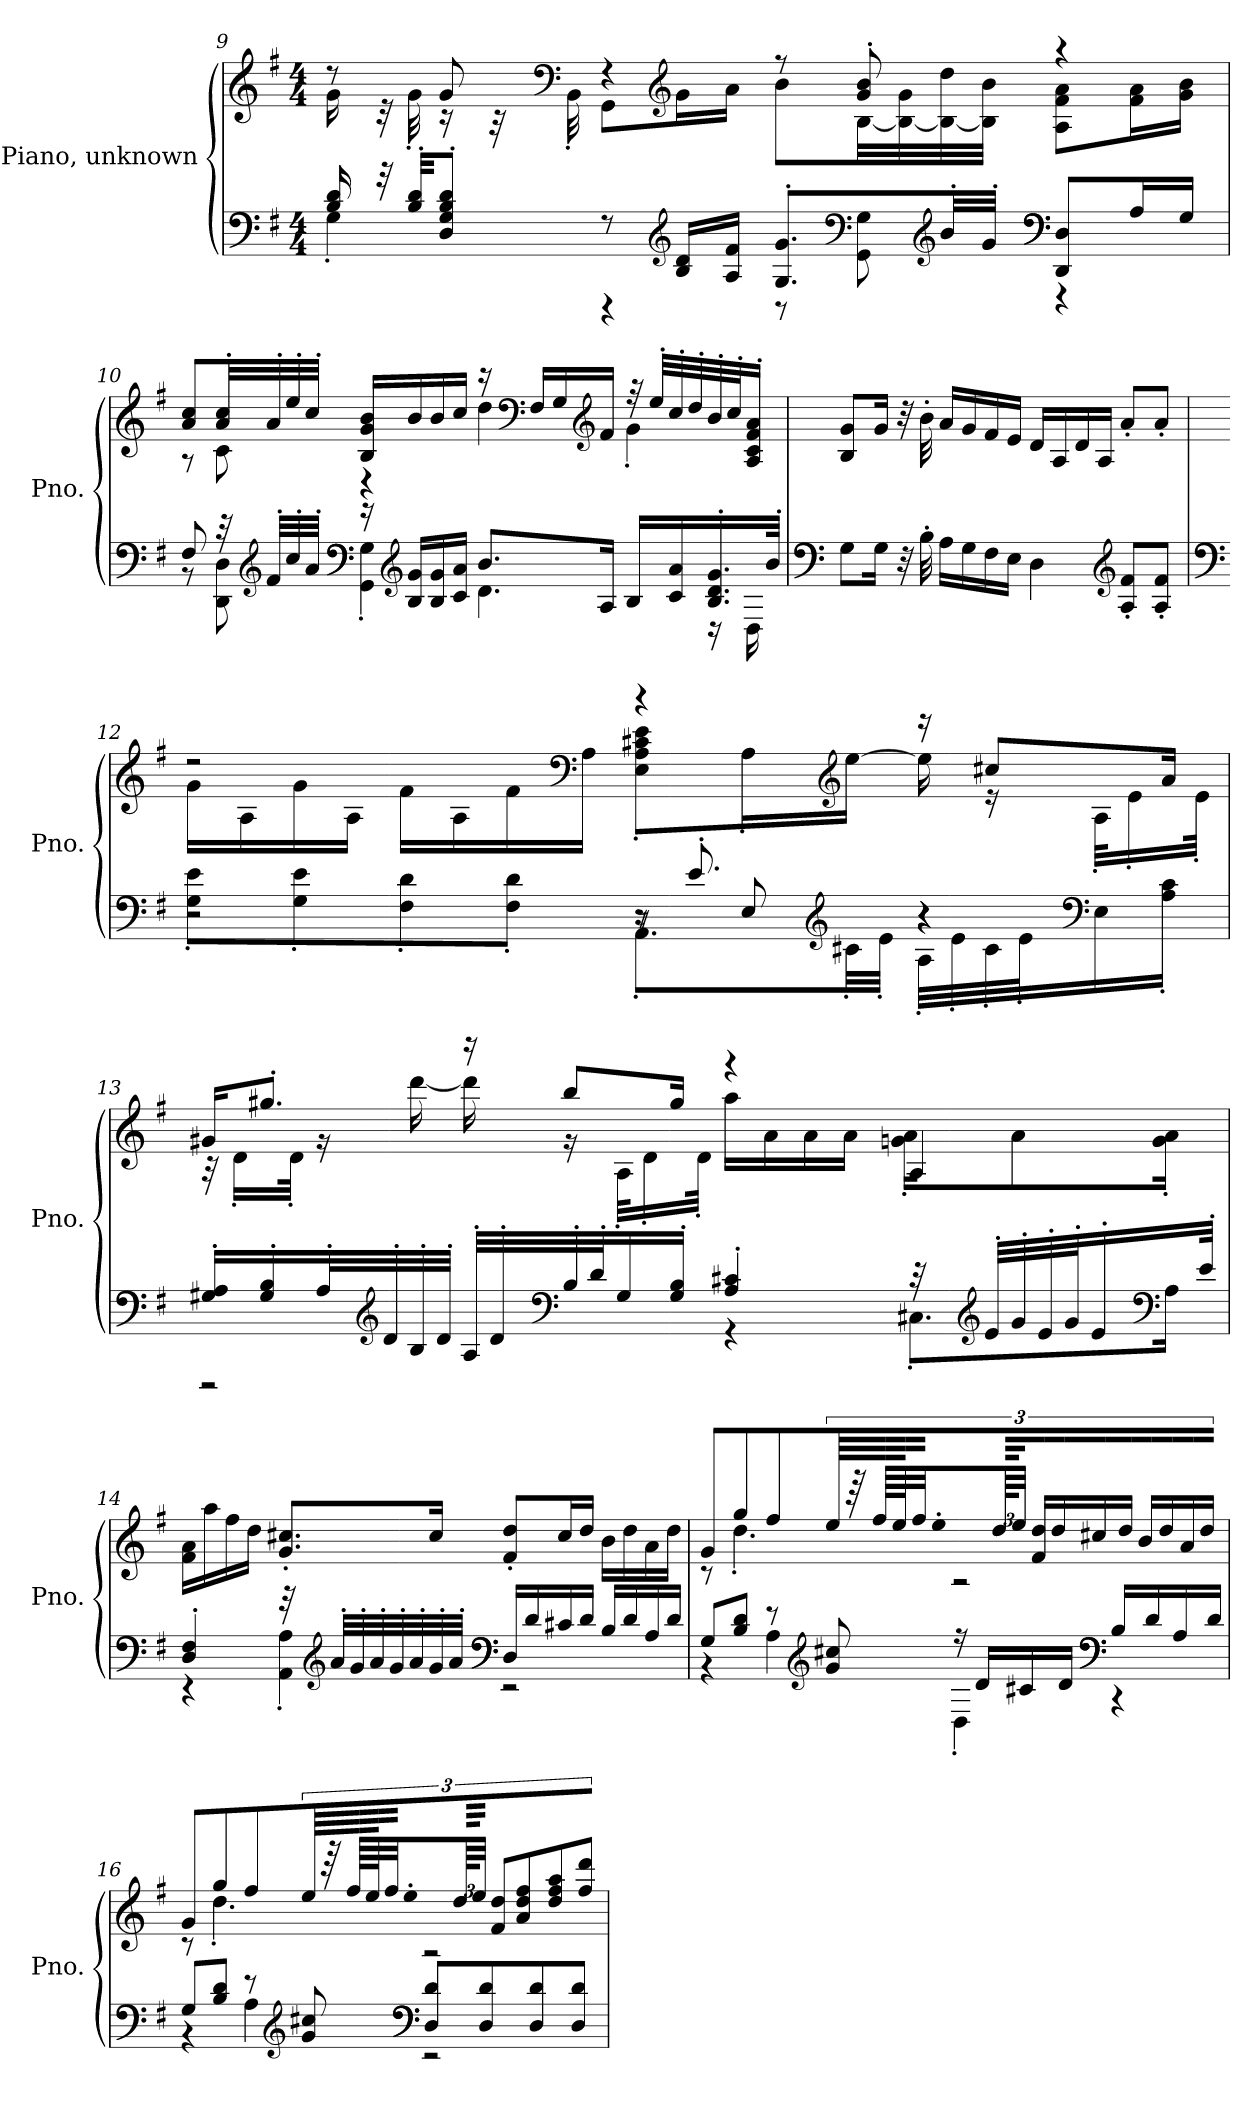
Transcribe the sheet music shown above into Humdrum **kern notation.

**kern	**kern
*part1	*part1
*staff2	*staff1
*I"Piano, unknown	*
*I'Pno.	*
!!LO:PB:g=z
*clefF4	*clefG2
*k[f#]	*k[f#]
*M4/4	*M4/4
=9	=9
*^	*^
16B/ 16d/	4G'\	8r	16g\
32r	.	.	32r
32B/' 32d/'KKL	.	.	32g'\
8D/' 8G/' 8B/' 8d/'J	.	8g/	16r
.	.	.	32r
*	*	*clefF4	*
.	.	.	32BB'\
8r	4r	4r	8GG\L
*clefG2	*	*clefG2	*
16B/ 16d/LL	.	.	16g\L
16A/ 16f#/JJ	.	.	16a\JJ
8.G/' 8.g/'L	8r	8r	8b\L
*clefF4	*	*	*
.	8GG\ 8G\	8g/' 8b/'	[32B\LL
.	.	.	32B\_ 32g\
*clefG2	*	*	*
32b'/LL	.	.	32B\_ 32dd\
32g'/JJJ	.	.	32B\] 32b\JJJ
*clefF4	*	*	*
8DD/ 8D/L	4r	4r	8A\ 8f#\ 8a\L
16A/L	.	.	16f#\ 16a\L
16G/JJ	.	.	16g\ 16b\JJ
!!LO:LB:g=z	!!
=10	=10	=10	=10
8F#/	8r	8a/ 8cc/L	8r
32r	8DD\ 8D\	32a/' 32cc/'LL	8c\
*clefG2	*	*	*
32f#'/LLL	.	32a'/	.
32cc'/	.	32ee'/	.
32a'/JJJ	.	32cc'/JJJ	.
*clefF4	*	*	*
16r	4GG\' 4G\'	16B/ 16g/ 16b/LL	4r
*clefG2	*	*	*
16B/ 16g/LL	.	16b/	.
16B/ 16g/	.	16b/	.
16c/ 16a/JJ	.	16cc/JJ	.
8.b/L	4.d\	16r	4dd\
*	*	*clefF4	*
.	.	16F#/LL	.
.	.	16G/	.
*	*	*clefG2	*
16A/Jk	.	16f#/JJ	.
16B/LL	.	32r	4g'\
.	.	32ee'/LLL	.
16c/ 16a/	.	32cc'/	.
.	.	32dd'/	.
16.B/' 16.d/' 16.g/'	16r	32b'/	.
.	.	32cc'/J	.
.	16D\	16A/' 16c/' 16f#/' 16a/'JJ	.
32b'/JJk	.	.	.
*v	*v	*	*
*	*v	*v
!!LO:LB:g=z
=11	=11
*clefF4	*
8G\L	8B/ 8g/L
16G\Jk	16g/Jk
32r	32r
32B'\	32b'\
16A\LL	16a/LL
16G\	16g/
16F#\	16f#/
16E\JJ	16e/JJ
4D\	16d/LL
.	16A/
.	16d/
.	16A/JJ
*clefG2	*
8A/' 8f#/'L	8a'/L
8A/' 8f#/'J	8a'/J
=12	=12
*clefF4	*
*^	*^
*	*^	*	*
2r	8G\' 8e\'L	2r	2r	16g\LL
.	.	.	.	16A\
.	8G\' 8e\'	.	.	16g\
.	.	.	.	16A\JJ
.	8F#\' 8d\'	.	.	16f#\LL
.	.	.	.	16A\
.	8F#\' 8d\'J	.	.	16f#\
*	*	*	*clefF4	*
.	.	.	.	16A\JJ
16r	8.AA'\L	8r	4r	8E\' 8A\' 8c#X\' 8e\'L
8.e'/	.	.	.	.
.	.	8E/	.	16A'\L
*clefG2	*	*	*clefG2	*
.	32c#X'\LL	.	.	[16ee\JJ
.	32e'\JJJ	.	.	.
4r	32A'\LLL	4r	16r	16ee\]
.	32e'\	.	.	.
.	32c#'\	.	8cc#X/L	16r
.	32e'\J	.	.	.
*clefF4	*	*	*	*
.	16E\	.	.	32A'\KLL
.	.	.	.	16e'\
.	16A\' 16c#\'JJ	.	16a/Jk	.
.	.	.	.	32e'\JJk
*	*v	*v	*	*
!!LO:LB:g=z	!!
=13	=13	=13	=13
16G#X/' 16A/'LL	2r	16g#X/KL	32r
.	.	.	16d'\LL
16G#/' 16B/'	.	8.gg#X'/J	.
.	.	.	32d'\JJk
32A'/L	.	.	16r
*clefG2	*	*	*
32d'/	.	.	.
32B'/	.	.	[16ddd\
32d'/JJJ	.	.	.
32A'/LLL	.	16r	16ddd\]
32d'/	.	.	.
*clefF4	*	*	*
32B'/	.	8bb/L	16r
32d'/J	.	.	.
16G#/	.	.	32A'\KLL
.	.	.	16d'\
16G#/' 16B/'JJ	.	16gg#/Jk	.
.	.	.	32d'\JJk
4A/' 4c#X/'	4r	4r	16aa\LL
.	.	.	16a\
.	.	.	16a\
.	.	.	16a\JJ
32r	8.C#X'\L	4A/	16gn\' 16a\'KL
*clefG2	*	*	*
32e'/LLL	.	.	.
32g'/	.	.	8a\
32e'/	.	.	.
32g'/J	.	.	.
16e'/	.	.	.
*clefF4	*	*	*
.	16A\Jk	.	16g\' 16a\'Jk
32e'/JJk	.	.	.
*	*	*v	*v
!!LO:LB:g=z
=14	=14	=14
4D/' 4F#/'	4r	16f#\ 16a\LL
.	.	16aa\
.	.	16ff#\
.	.	16dd\JJ
32r	4AA\' 4A\'	8.g/' 8.cc#X/'L
*clefG2	*	*
32a'/LLL	.	.
32g'/	.	.
32a'/	.	.
32g'/	.	.
32a'/	.	.
32g'/	.	16cc#/Jk
32a'/JJJ	.	.
*clefF4	*	*
16D/LL	2r	8f#/' 8dd/'L
16d/	.	.
16c#X/	.	16cc#/L
16d/JJ	.	16dd/JJ
16B/LL	.	16b\LL
16d/	.	16dd\
16A/	.	16a\
16d/JJ	.	16dd\JJ
!!LO:LB:g=z
=15	=15	=15
*	*	*^
8G/L	4r	8g/L	8r
8B/ 8d/J	.	8gg/	4.dd'\
8r	4A\	8ff#/	.
*clefG2	*	*	*
8g/ 8cc#X/	.	96ee/Jkkk	.
.	.	96r	.
.	.	96ff#/LLLL	.
*	*	*Xbrackettup	*
.	.	96ee/J	.
.	.	48ff#/	.
.	.	32ee'/	.
.	.	96dd/K	.
.	.	48ee/JJJ	.
16r	4D'\	16f#/ 16dd/LL	2r
16d/LL	.	16dd/	.
16c#X/	.	16cc#X/	.
16d/JJ	.	16dd/JJ	.
*clefF4	*	*	*
16B/LL	4r	16b/LL	.
16d/	.	16dd/	.
16A/	.	16a/	.
16d/JJ	.	16dd/JJ	.
=16	=16	=16	=16
8G/L	4r	8g/L	8r
8B/ 8d/J	.	8gg/	4.dd'\
8r	4A\	8ff#/	.
*clefG2	*	*	*
*	*	*brackettup	*
8g/ 8cc#X/	.	96ee/Jkkk	.
.	.	96r	.
.	.	96ff#/LLLL	.
*	*	*Xbrackettup	*
.	.	96ee/J	.
.	.	48ff#/	.
.	.	32ee'/	.
.	.	96dd/K	.
.	.	48ee/JJJ	.
*clefF4	*	*	*
8D/ 8d/L	2r	8f#/ 8dd/L	2r
8D/ 8d/	.	8a/ 8dd/ 8ff#/	.
8D/ 8d/	.	8dd/ 8ff#/ 8aa/	.
8D/ 8d/J	.	8ff#/ 8ddd/J	.
*v	*v	*	*
*	*v	*v
=	=
*-	*-
